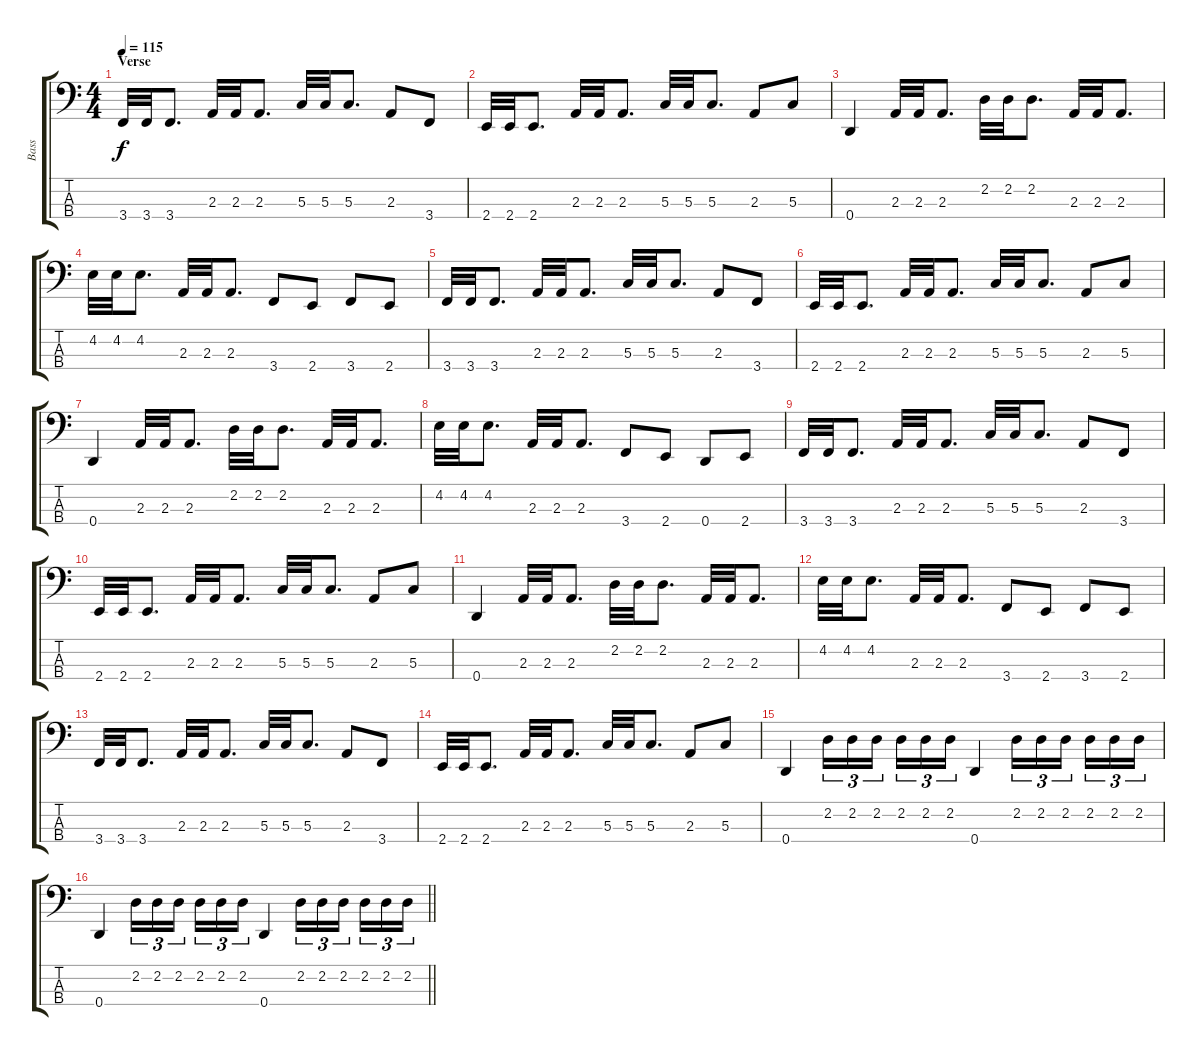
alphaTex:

\track ("Bass" "Bass") {instrument electricbasspick}
\staff {score tabs}
\tuning (F2 C2 G1 D1) {hide}
\ts (4 4)
\section ("" "Verse")
\tempo 115
\clef f4
\ks c
3.4.32{dy f} 3.4.32 3.4.8{d} 2.3.32 2.3.32 2.3.8{d} 5.3.32 5.3.32 5.3.8{d} 2.3.8 3.4.8 |
2.4.32 2.4.32 2.4.8{d} 2.3.32 2.3.32 2.3.8{d} 5.3.32 5.3.32 5.3.8{d} 2.3.8 5.3.8 |
0.4.4 2.3.32 2.3.32 2.3.8{d} 2.2.32 2.2.32 2.2.8{d} 2.3.32 2.3.32 2.3.8{d} |
4.2.32 4.2.32 4.2.8{d} 2.3.32 2.3.32 2.3.8{d} 3.4.8 2.4.8 3.4.8 2.4.8 |
3.4.32 3.4.32 3.4.8{d} 2.3.32 2.3.32 2.3.8{d} 5.3.32 5.3.32 5.3.8{d} 2.3.8 3.4.8 |
2.4.32 2.4.32 2.4.8{d} 2.3.32 2.3.32 2.3.8{d} 5.3.32 5.3.32 5.3.8{d} 2.3.8 5.3.8 |
0.4.4 2.3.32 2.3.32 2.3.8{d} 2.2.32 2.2.32 2.2.8{d} 2.3.32 2.3.32 2.3.8{d} |
4.2.32 4.2.32 4.2.8{d} 2.3.32 2.3.32 2.3.8{d} 3.4.8 2.4.8 0.4.8 2.4.8 |
3.4.32 3.4.32 3.4.8{d} 2.3.32 2.3.32 2.3.8{d} 5.3.32 5.3.32 5.3.8{d} 2.3.8 3.4.8 |
2.4.32 2.4.32 2.4.8{d} 2.3.32 2.3.32 2.3.8{d} 5.3.32 5.3.32 5.3.8{d} 2.3.8 5.3.8 |
0.4.4 2.3.32 2.3.32 2.3.8{d} 2.2.32 2.2.32 2.2.8{d} 2.3.32 2.3.32 2.3.8{d} |
4.2.32 4.2.32 4.2.8{d} 2.3.32 2.3.32 2.3.8{d} 3.4.8 2.4.8 3.4.8 2.4.8 |
3.4.32 3.4.32 3.4.8{d} 2.3.32 2.3.32 2.3.8{d} 5.3.32 5.3.32 5.3.8{d} 2.3.8 3.4.8 |
2.4.32 2.4.32 2.4.8{d} 2.3.32 2.3.32 2.3.8{d} 5.3.32 5.3.32 5.3.8{d} 2.3.8 5.3.8 |
0.4.4 2.2.16{tu (3 2)} 2.2.16{tu (3 2)} 2.2.16{tu (3 2) beam splitsecondary} 2.2.16{tu (3 2)} 2.2.16{tu (3 2)} 2.2.16{tu (3 2)} 0.4.4 2.2.16{tu (3 2)} 2.2.16{tu (3 2)} 2.2.16{tu (3 2) beam splitsecondary} 2.2.16{tu (3 2)} 2.2.16{tu (3 2)} 2.2.16{tu (3 2)} |
\barLineRight lightlight
0.4.4 2.2.16{tu (3 2)} 2.2.16{tu (3 2)} 2.2.16{tu (3 2) beam splitsecondary} 2.2.16{tu (3 2)} 2.2.16{tu (3 2)} 2.2.16{tu (3 2)} 0.4.4 2.2.16{tu (3 2)} 2.2.16{tu (3 2)} 2.2.16{tu (3 2) beam splitsecondary} 2.2.16{tu (3 2)} 2.2.16{tu (3 2)} 2.2.16{tu (3 2)}
